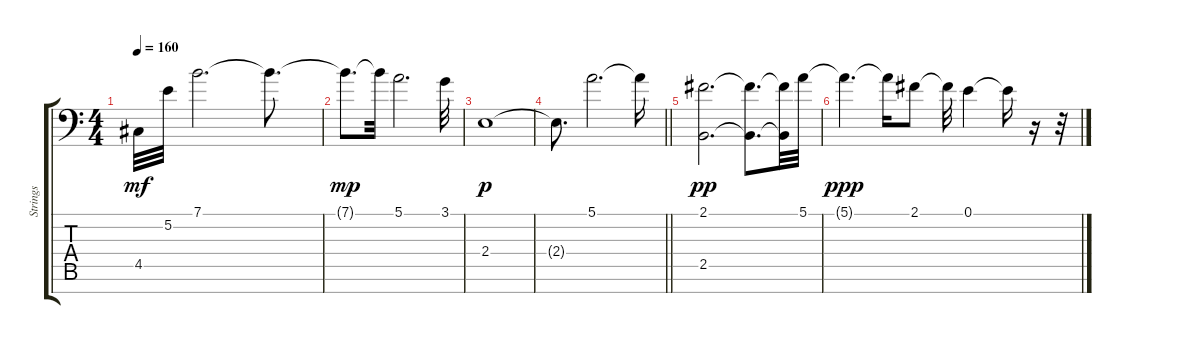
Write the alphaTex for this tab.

\track ("Strings" "Strings") {instrument synthstrings2}
\staff {score tabs}
\tuning (E4 B3 G3 D3 A2 E2 C-1) {hide}
\ts (4 4)
\tempo 160
\clef f4
\ks c
4.5.32{dy mf} 5.2.32 7.1.2{d} 7.1{t}.8{d} |
7.1{t}.8{d dy mp} 7.1{t}.32 5.1.2{d} 3.1.32 |
2.4.1{dy p} |
\barLineRight lightlight
2.4{t}.8{d} 5.1.2{d} 5.1{t}.16 |
(2.1 2.5).2{d dy pp} (2.1{t} 2.5{t}).8{d} (2.1{t} 2.5{t}).32 5.1.32 |
5.1{t}.4{d dy ppp} 5.1{t}.16 2.1.8 2.1{t}.32 0.1.4 0.1{t}.16 r.16 r.32
